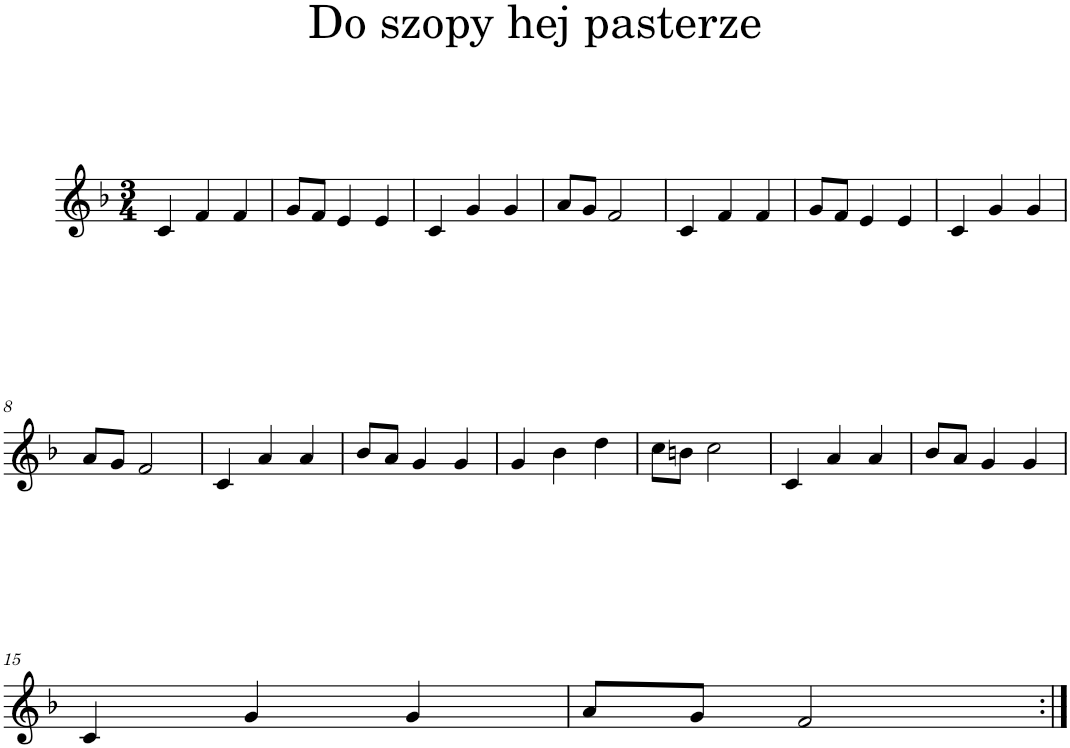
**kern
*part1
*staff1
*I"Piano
*I'Pno.
*clefG2
*k[b-]
*M3/4
=1
4c/
4f/
4f/
=2
8g/L
8f/J
4e/
4e/
=3
4c/
4g/
4g/
=4
8a/L
8g/J
2f/
=5
4c/
4f/
4f/
=6
8g/L
8f/J
4e/
4e/
=7
4c/
4g/
4g/
!!LO:LB:g=z
=8
8a/L
8g/J
2f/
=9
4c/
4a/
4a/
=10
8b-/L
8a/J
4g/
4g/
=11
4g/
4b-\
4dd\
=12
8cc\L
8bn\J
2cc\
=13
4c/
4a/
4a/
=14
8b-/L
8a/J
4g/
4g/
!!LO:LB:g=z
=15
4c/
4g/
4g/
=16
8a/L
8g/J
2f/
=:|!
*-
